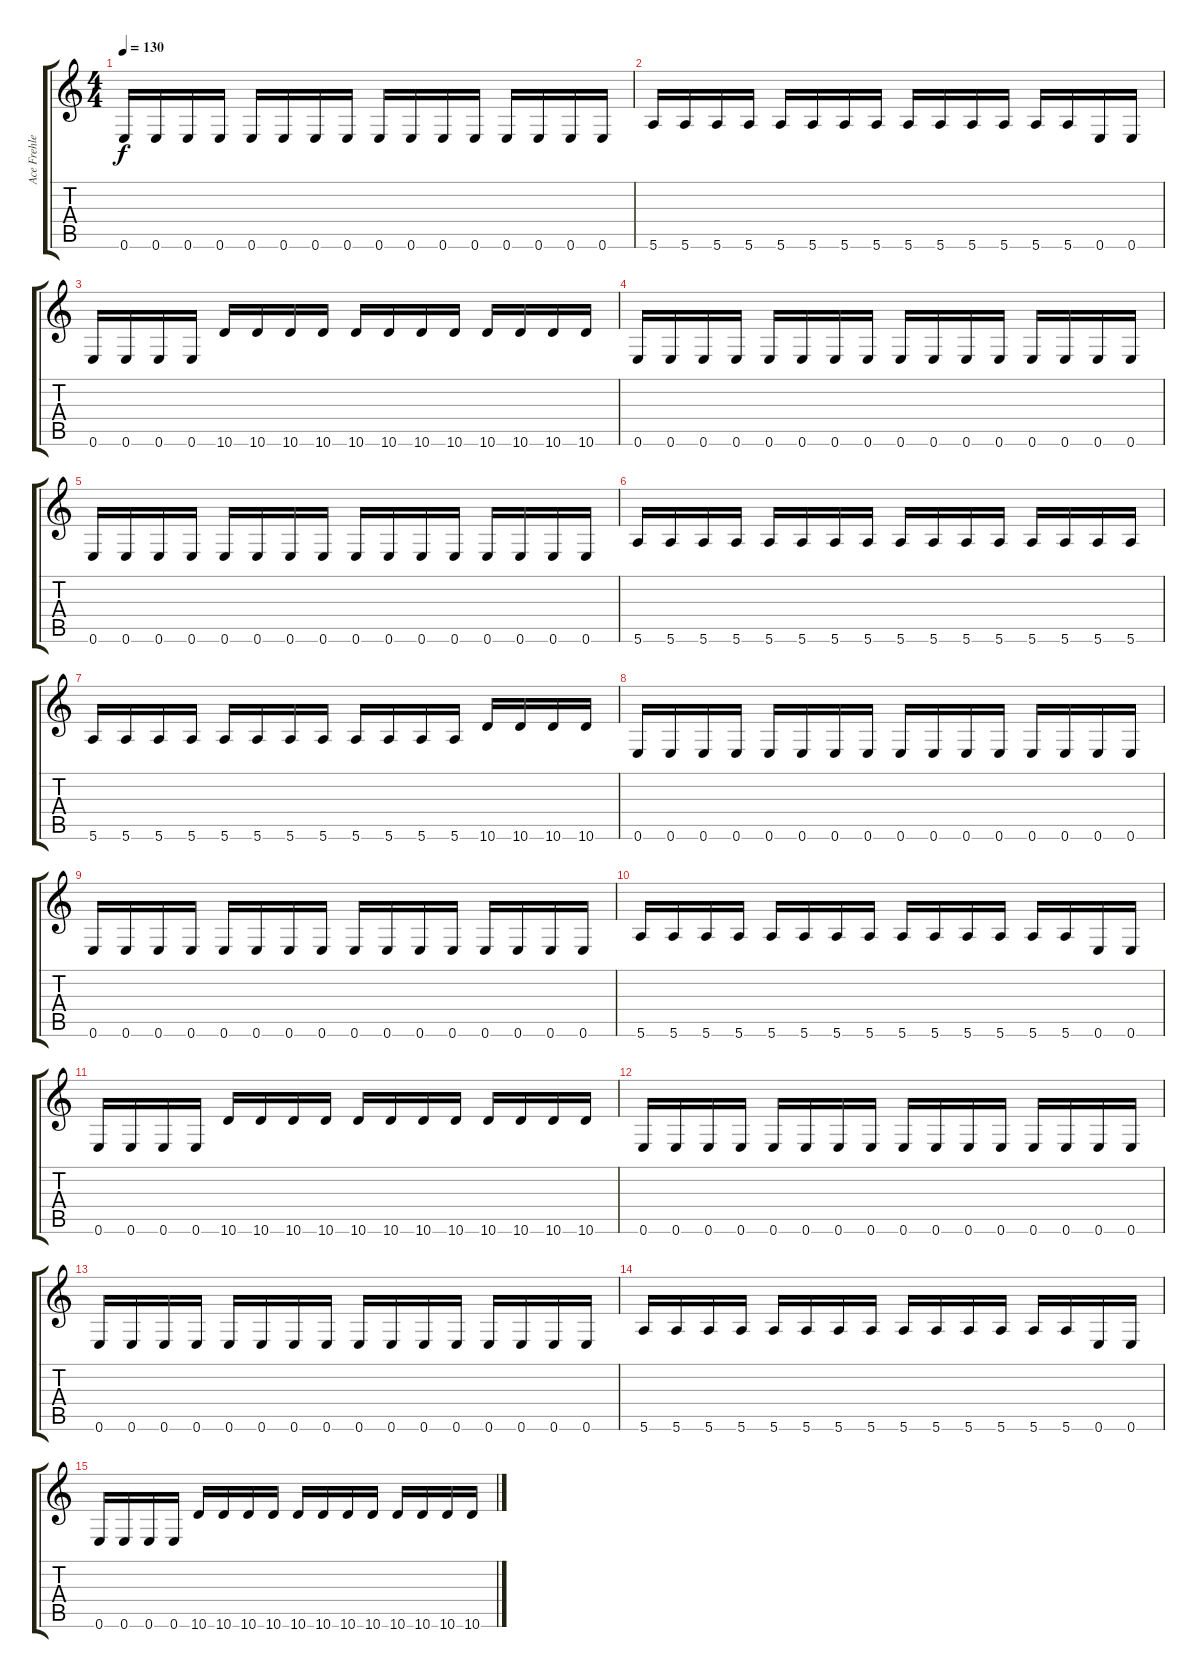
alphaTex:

\track ("Ace Frehley" "Ace Frehle") {instrument electricguitarmuted}
\staff {score tabs}
\tuning (E4 B3 G3 D3 A2 E2) {hide}
\ts (4 4)
\tempo 130
\clef g2
\ks c
0.6.16{dy f} 0.6.16 0.6.16 0.6.16 0.6.16 0.6.16 0.6.16 0.6.16 0.6.16 0.6.16 0.6.16 0.6.16 0.6.16 0.6.16 0.6.16 0.6.16 |
5.6.16 5.6.16 5.6.16 5.6.16 5.6.16 5.6.16 5.6.16 5.6.16 5.6.16 5.6.16 5.6.16 5.6.16 5.6.16 5.6.16 0.6.16 0.6.16 |
0.6.16 0.6.16 0.6.16 0.6.16 10.6.16 10.6.16 10.6.16 10.6.16 10.6.16 10.6.16 10.6.16 10.6.16 10.6.16 10.6.16 10.6.16 10.6.16 |
0.6.16 0.6.16 0.6.16 0.6.16 0.6.16 0.6.16 0.6.16 0.6.16 0.6.16 0.6.16 0.6.16 0.6.16 0.6.16 0.6.16 0.6.16 0.6.16 |
0.6.16 0.6.16 0.6.16 0.6.16 0.6.16 0.6.16 0.6.16 0.6.16 0.6.16 0.6.16 0.6.16 0.6.16 0.6.16 0.6.16 0.6.16 0.6.16 |
5.6.16 5.6.16 5.6.16 5.6.16 5.6.16 5.6.16 5.6.16 5.6.16 5.6.16 5.6.16 5.6.16 5.6.16 5.6.16 5.6.16 5.6.16 5.6.16 |
5.6.16 5.6.16 5.6.16 5.6.16 5.6.16 5.6.16 5.6.16 5.6.16 5.6.16 5.6.16 5.6.16 5.6.16 10.6.16 10.6.16 10.6.16 10.6.16 |
0.6.16{volume 14} 0.6.16 0.6.16 0.6.16 0.6.16 0.6.16 0.6.16 0.6.16 0.6.16 0.6.16 0.6.16 0.6.16 0.6.16 0.6.16 0.6.16 0.6.16 |
0.6.16{volume 12} 0.6.16 0.6.16 0.6.16 0.6.16 0.6.16 0.6.16 0.6.16 0.6.16 0.6.16 0.6.16 0.6.16 0.6.16 0.6.16 0.6.16 0.6.16 |
5.6.16{volume 10} 5.6.16 5.6.16 5.6.16 5.6.16 5.6.16 5.6.16 5.6.16 5.6.16 5.6.16 5.6.16 5.6.16 5.6.16 5.6.16 0.6.16 0.6.16 |
0.6.16{volume 8} 0.6.16 0.6.16 0.6.16 10.6.16 10.6.16 10.6.16 10.6.16 10.6.16 10.6.16 10.6.16 10.6.16 10.6.16 10.6.16 10.6.16 10.6.16 |
0.6.16{volume 6} 0.6.16 0.6.16 0.6.16 0.6.16 0.6.16 0.6.16 0.6.16 0.6.16 0.6.16 0.6.16 0.6.16 0.6.16 0.6.16 0.6.16 0.6.16 |
0.6.16{volume 4} 0.6.16 0.6.16 0.6.16 0.6.16 0.6.16 0.6.16 0.6.16 0.6.16 0.6.16 0.6.16 0.6.16 0.6.16 0.6.16 0.6.16 0.6.16 |
5.6.16{volume 2} 5.6.16 5.6.16 5.6.16 5.6.16 5.6.16 5.6.16 5.6.16 5.6.16 5.6.16 5.6.16 5.6.16 5.6.16 5.6.16 0.6.16 0.6.16 |
0.6.16{volume 0} 0.6.16 0.6.16 0.6.16 10.6.16 10.6.16 10.6.16 10.6.16 10.6.16 10.6.16 10.6.16 10.6.16 10.6.16 10.6.16 10.6.16 10.6.16
